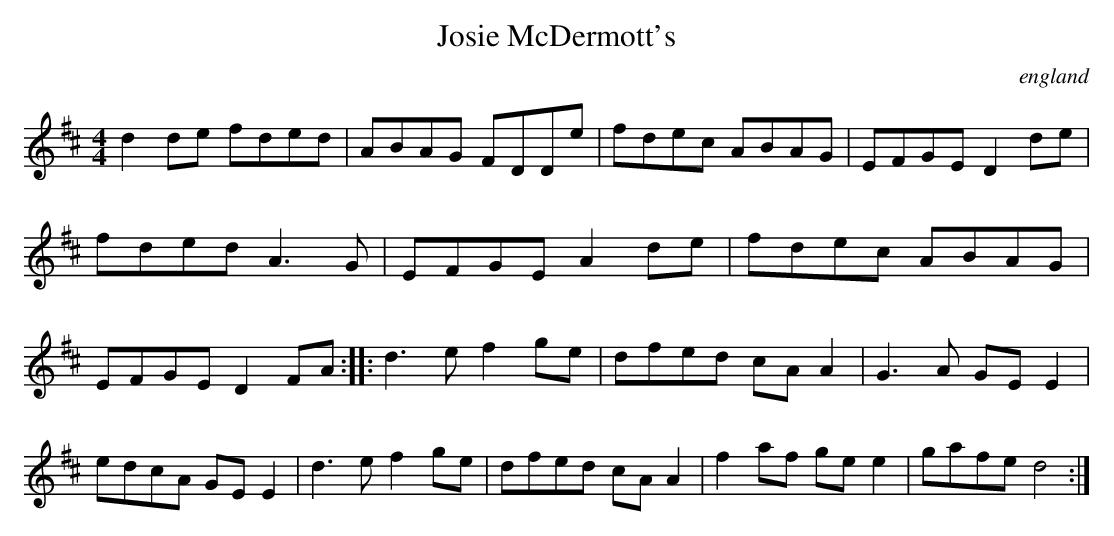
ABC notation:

X:1
T:Josie McDermott's
O:england
M:4/4
L:1/8
K:D
d2de fded | ABAG FDDe | fdec ABAG | EFGE D2de | fded A3G | EFGE A2de |\
fdec ABAG | EFGE D2FA :: d3e f2ge | dfed cAA2 | G3A GEE2 |\
edcA GEE2 | d3e f2ge | dfed cAA2 | f2af gee2 | gafe d4 :|
